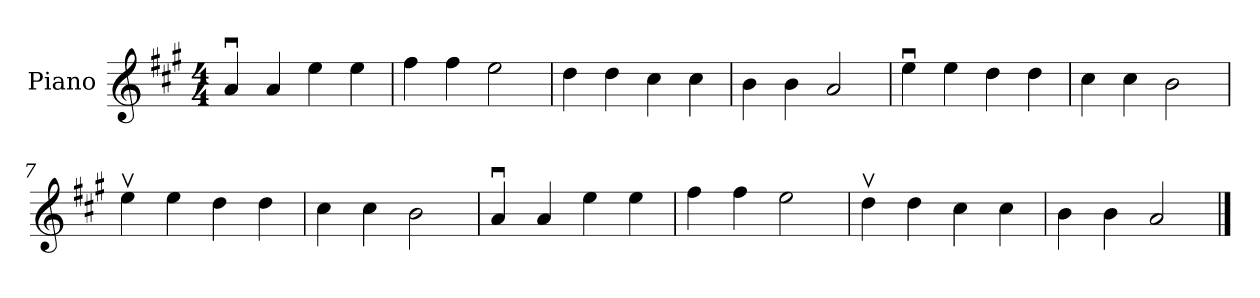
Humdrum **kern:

**kern
*part1
*staff1
*I"Piano
*I'Pno
*clefG2
*k[f#c#g#]
*A:
*M4/4
=1
4au/
4a/
4ee\
4ee\
=2
4ff#\
4ff#\
2ee\
=3
4dd\
4dd\
4cc#\
4cc#\
=4
4b\
4b\
2a/
!!LO:LB:g=z
=5
4eeu\
4ee\
4dd\
4dd\
=6
4cc#\
4cc#\
2b\
=7
4eev\
4ee\
4dd\
4dd\
=8
4cc#\
4cc#\
2b\
!!LO:LB:g=z
=9
4au/
4a/
4ee\
4ee\
=10
4ff#\
4ff#\
2ee\
=11
4ddv\
4dd\
4cc#\
4cc#\
=12
4b\
4b\
2a/
==
*-
